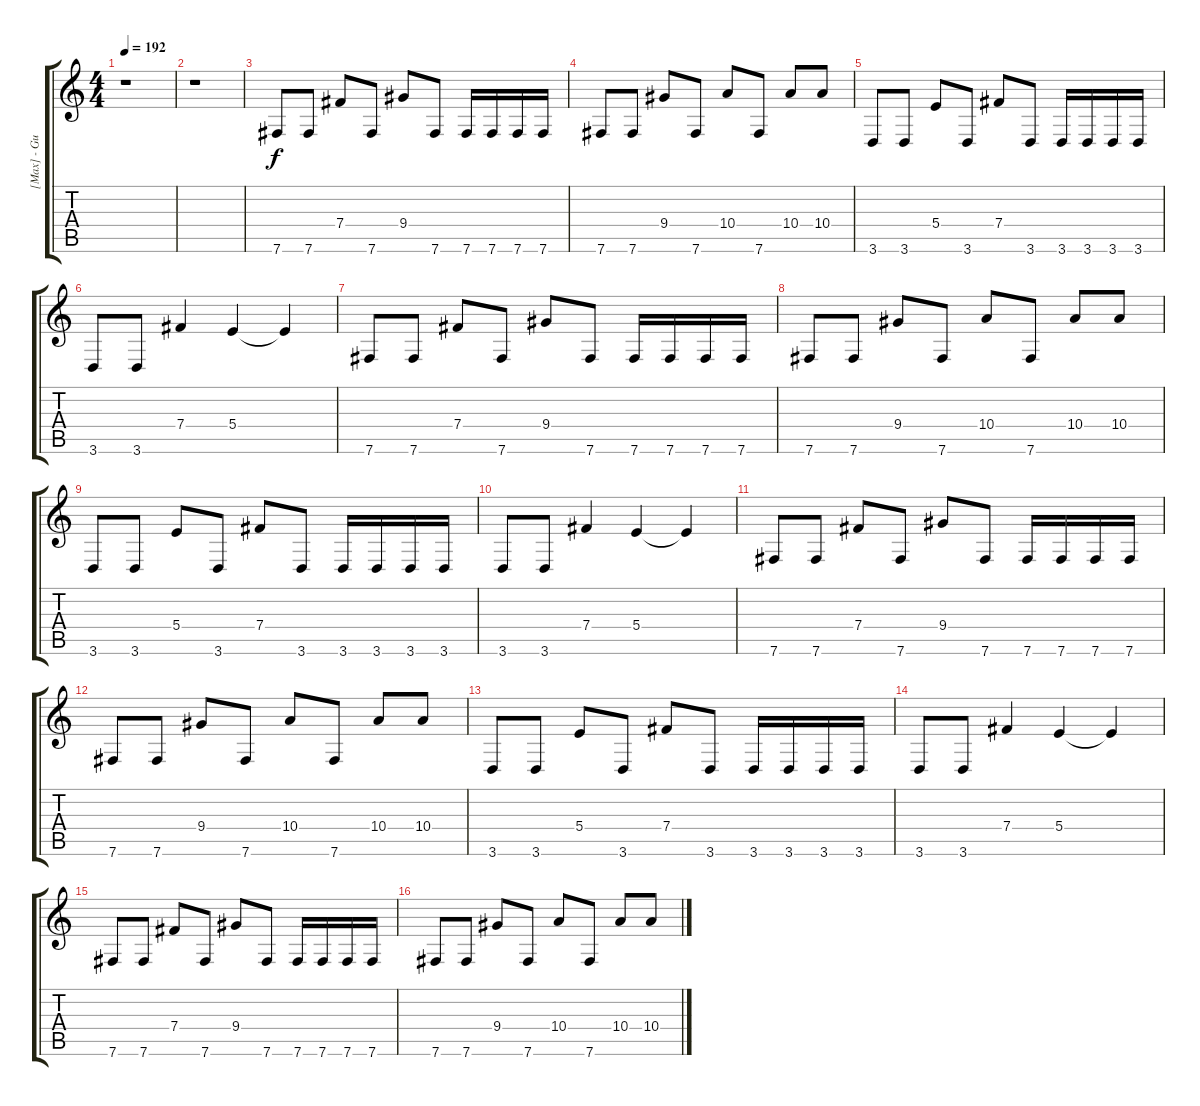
\track ("[Max] - Guitar 1" "[Max] - Gu") {instrument acousticguitarsteel}
\staff {score tabs}
\tuning (Db4 Ab3 E3 B2 Gb2 B1) {hide}
\ts (4 4)
\tempo 192
\clef g2
\ks c
r.1{dy f} |
r.1 |
7.6.8{balance 16 instrument overdrivenguitar} 7.6.8 7.4.8 7.6.8 9.4.8 7.6.8 7.6.16 7.6.16 7.6.16 7.6.16 |
7.6.8 7.6.8 9.4.8 7.6.8 10.4.8 7.6.8 10.4.8 10.4.8 |
3.6.8 3.6.8 5.4.8 3.6.8 7.4.8 3.6.8 3.6.16 3.6.16 3.6.16 3.6.16 |
3.6.8 3.6.8 7.4.4 5.4.4 5.4{t}.4 |
7.6.8 7.6.8 7.4.8 7.6.8 9.4.8 7.6.8 7.6.16 7.6.16 7.6.16 7.6.16 |
7.6.8 7.6.8 9.4.8 7.6.8 10.4.8 7.6.8 10.4.8 10.4.8 |
3.6.8 3.6.8 5.4.8 3.6.8 7.4.8 3.6.8 3.6.16 3.6.16 3.6.16 3.6.16 |
3.6.8 3.6.8 7.4.4 5.4.4 5.4{t}.4 |
7.6.8{balance 16 instrument distortionguitar} 7.6.8 7.4.8 7.6.8 9.4.8 7.6.8 7.6.16 7.6.16 7.6.16 7.6.16 |
7.6.8 7.6.8 9.4.8 7.6.8 10.4.8 7.6.8 10.4.8 10.4.8 |
3.6.8 3.6.8 5.4.8 3.6.8 7.4.8 3.6.8 3.6.16 3.6.16 3.6.16 3.6.16 |
3.6.8 3.6.8 7.4.4 5.4.4 5.4{t}.4 |
7.6.8 7.6.8 7.4.8 7.6.8 9.4.8 7.6.8 7.6.16 7.6.16 7.6.16 7.6.16 |
7.6.8 7.6.8 9.4.8 7.6.8 10.4.8 7.6.8 10.4.8 10.4.8
